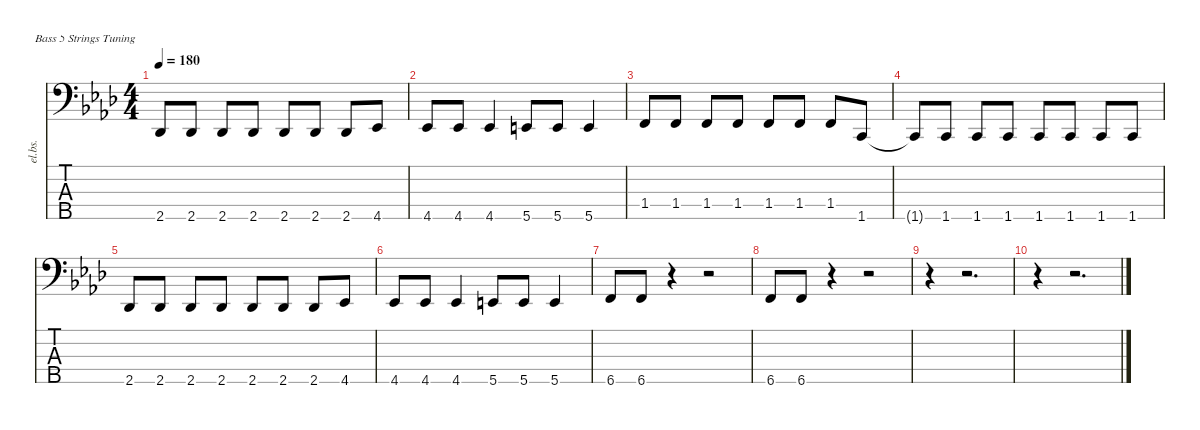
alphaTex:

\defaultSystemsLayout 4
\hideDynamics
\bracketExtendMode nobrackets
\track ("Bass" "el.bs.") {instrument electricbasspick}
\staff {score tabs}
\tuning (G2 D2 A1 E1 B0)
\ts (4 4)
\tempo 180
\clef f4
\ks fminor
2.5{acc b}.8{dy f} 2.5{acc b}.8 2.5{acc b}.8 2.5{acc b}.8 2.5{acc b}.8 2.5{acc b}.8 2.5{acc b}.8 4.5{acc b}.8 |
4.5{acc b}.8 4.5{acc b}.8 4.5{acc b}.4 5.5{acc forcenatural}.8 5.5{acc forcenatural}.8 5.5{acc forcenatural}.4 |
1.4{acc forcenatural}.8 1.4{acc forcenatural}.8 1.4{acc forcenatural}.8 1.4{acc forcenatural}.8 1.4{acc forcenatural}.8 1.4{acc forcenatural}.8 1.4{acc forcenatural}.8 1.5{acc forcenatural}.8 |
1.5{t acc forcenatural}.8 1.5{acc forcenatural}.8 1.5{acc forcenatural}.8 1.5{acc forcenatural}.8 1.5{acc forcenatural}.8 1.5{acc forcenatural}.8 1.5{acc forcenatural}.8 1.5{acc forcenatural}.8 |
2.5{acc b}.8 2.5{acc b}.8 2.5{acc b}.8 2.5{acc b}.8 2.5{acc b}.8 2.5{acc b}.8 2.5{acc b}.8 4.5{acc b}.8 |
4.5{acc b}.8 4.5{acc b}.8 4.5{acc b}.4 5.5{acc forcenatural}.8 5.5{acc forcenatural}.8 5.5{acc forcenatural}.4 |
6.5{acc forcenatural}.8 6.5{acc forcenatural}.8 r.4 r.2 |
6.5{acc forcenatural}.8 6.5{acc forcenatural}.8 r.4 r.2 |
r.4 r.2{d} |
r.4 r.2{d}
